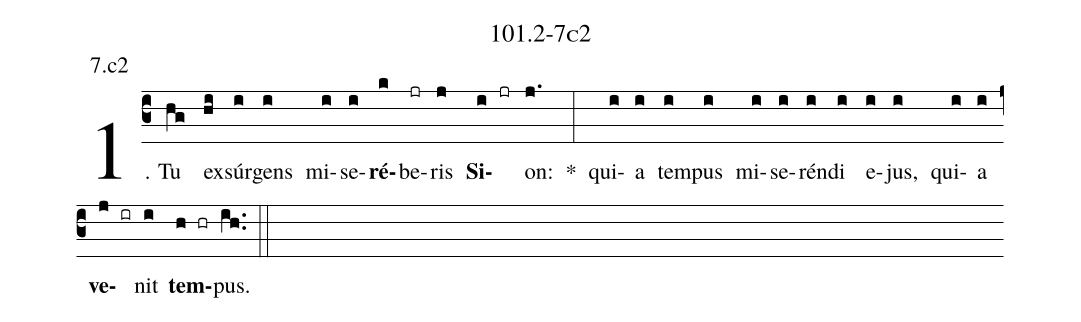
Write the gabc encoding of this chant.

name: 101.2-7c2;
annotation: 7.c2;
%%
(c3)1. Tu(hg) ex(hi)súr(i)gens(i) mi(i)se(i)<b>ré</b>(k)be(jr)ris(j) <b>Si</b>(i jr)on:(j.) *(:) qui(i)a(i) tem(i)pus(i) mi(i)se(i)rén(i)di(i) e(i)jus,(i) qui(i)a(i) <b>ve</b>(j ir)nit(i) <b>tem</b>(h hr)pus.(ih..) (::)


%E(i) u(i) o(j) u(i) a(h) e.(ih..) (::)
